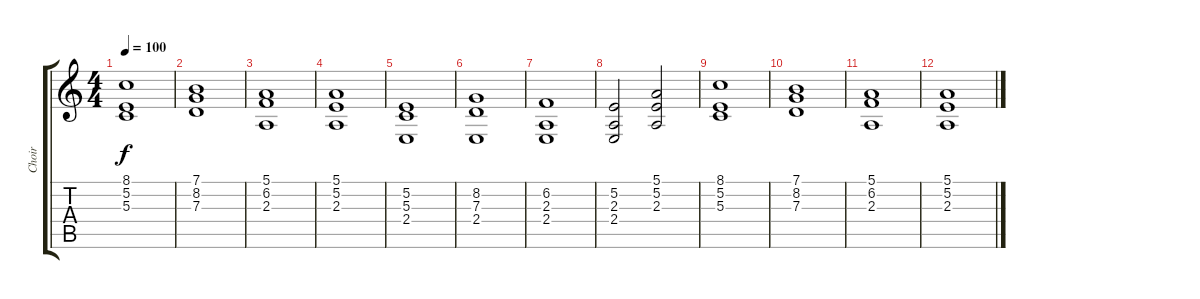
\track ("Choir" "Choir") {instrument choiraahs}
\staff {score tabs}
\tuning (E4 B3 G3 D3 A2 E2) {hide}
\ts (4 4)
\tempo 100
\clef g2
\ks aminor
(8.1 5.2 5.3).1{dy f} |
(7.1 8.2 7.3).1 |
(5.1 6.2 2.3).1 |
(5.1 5.2 2.3).1 |
(5.2 5.3 2.4).1 |
(8.2 7.3 2.4).1 |
(6.2 2.3 2.4).1 |
(5.2 2.3 2.4).2 (5.1 5.2 2.3).2 |
(8.1 5.2 5.3).1 |
(7.1 8.2 7.3).1 |
(5.1 6.2 2.3).1 |
(5.1 5.2 2.3).1
